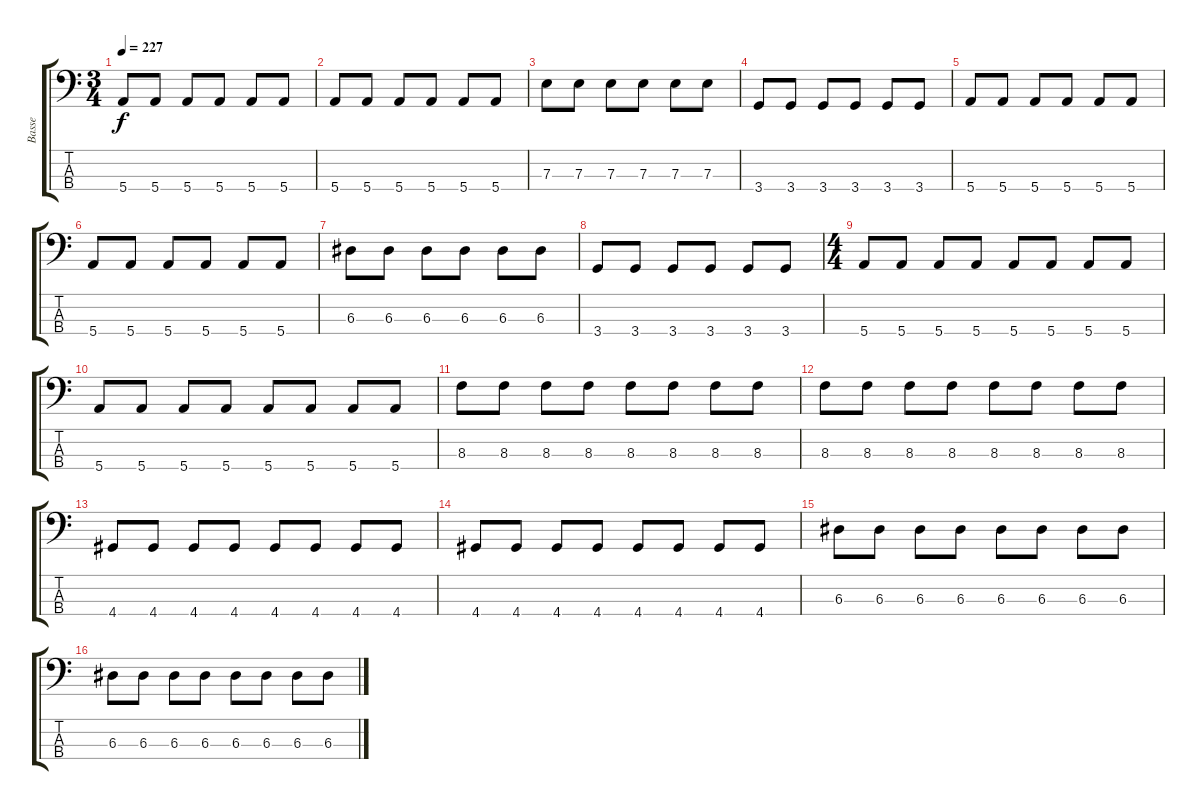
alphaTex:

\track ("Basse" "Basse") {instrument electricbasspick}
\staff {score tabs}
\tuning (G2 D2 A1 E1) {hide}
\ts (3 4)
\tempo 227
\clef f4
\ks c
5.4.8{dy f} 5.4.8 5.4.8 5.4.8 5.4.8 5.4.8 |
5.4.8 5.4.8 5.4.8 5.4.8 5.4.8 5.4.8 |
7.3.8 7.3.8 7.3.8 7.3.8 7.3.8 7.3.8 |
3.4.8 3.4.8 3.4.8 3.4.8 3.4.8 3.4.8 |
5.4.8 5.4.8 5.4.8 5.4.8 5.4.8 5.4.8 |
5.4.8 5.4.8 5.4.8 5.4.8 5.4.8 5.4.8 |
6.3.8 6.3.8 6.3.8 6.3.8 6.3.8 6.3.8 |
3.4.8 3.4.8 3.4.8 3.4.8 3.4.8 3.4.8 |
\ts (4 4)
5.4.8 5.4.8 5.4.8 5.4.8 5.4.8 5.4.8 5.4.8 5.4.8 |
5.4.8 5.4.8 5.4.8 5.4.8 5.4.8 5.4.8 5.4.8 5.4.8 |
8.3.8 8.3.8 8.3.8 8.3.8 8.3.8 8.3.8 8.3.8 8.3.8 |
8.3.8 8.3.8 8.3.8 8.3.8 8.3.8 8.3.8 8.3.8 8.3.8 |
4.4.8 4.4.8 4.4.8 4.4.8 4.4.8 4.4.8 4.4.8 4.4.8 |
4.4.8 4.4.8 4.4.8 4.4.8 4.4.8 4.4.8 4.4.8 4.4.8 |
6.3.8 6.3.8 6.3.8 6.3.8 6.3.8 6.3.8 6.3.8 6.3.8 |
6.3.8 6.3.8 6.3.8 6.3.8 6.3.8 6.3.8 6.3.8 6.3.8
